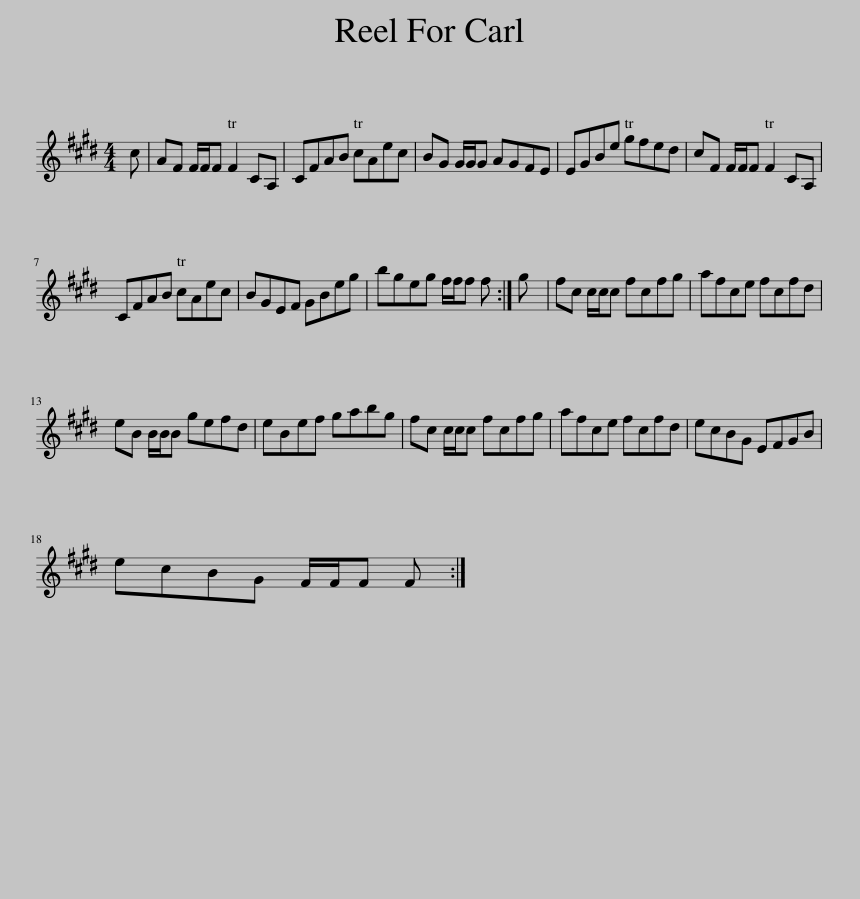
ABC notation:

X:1
L:1/8
M:4/4
I:linebreak $
K:E
V:1 treble
V:1
 c | AF F/F/F F2 CA, | CFAB cAec | BG G/G/G AGFE | EGBe gfed | %5
 cF F/F/F F2 CA, |$ CFAB cAec | BGEF GBeg | bgeg f/f/f f :| g | %10
 fc c/c/c fcfg | afce fcfd |$ eB B/B/B gefd | eBef gabg | fc c/c/c fcfg | %15
 afce fcfd | ecBG EFGB |$ ecBG F/F/F F :| %18
